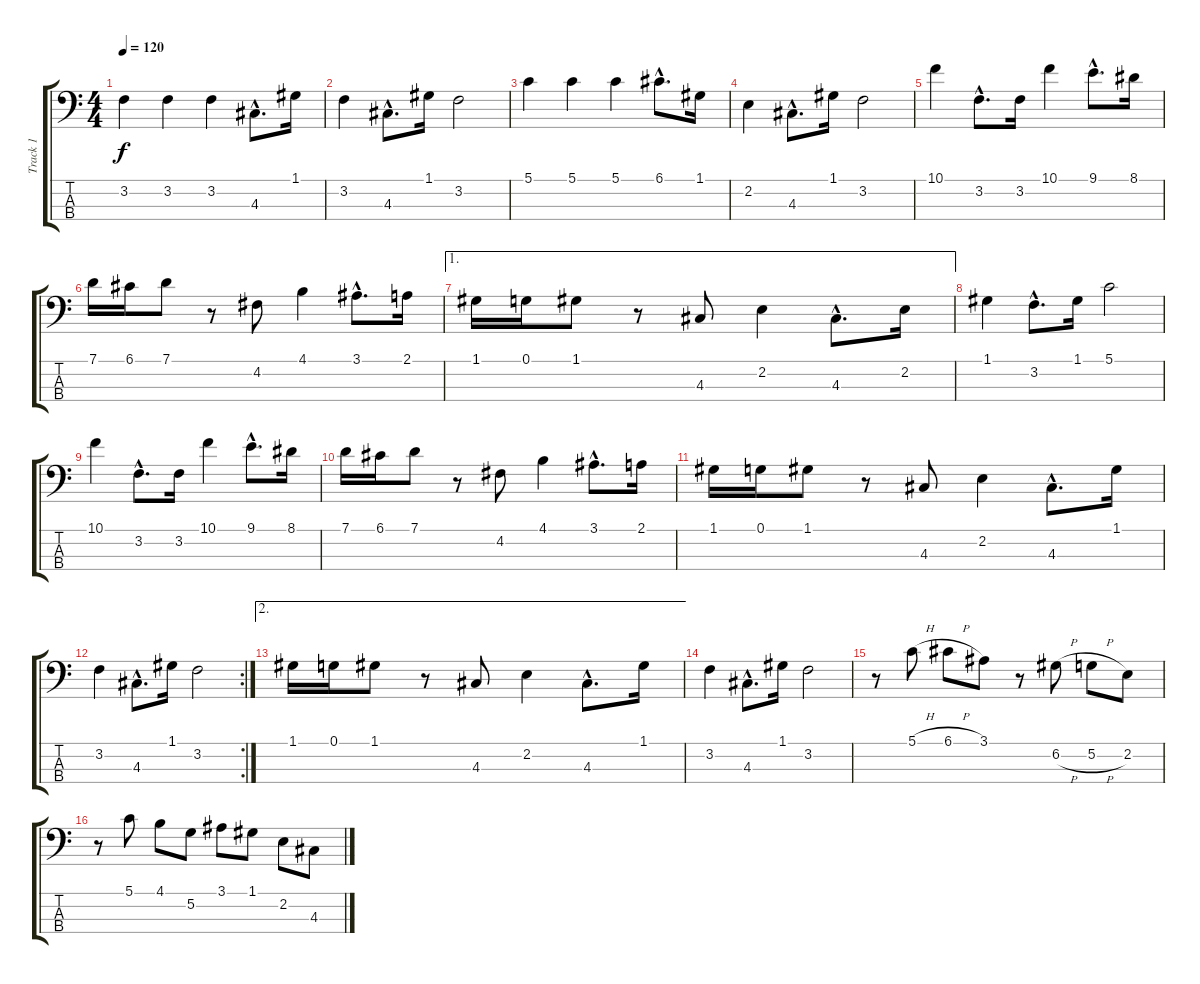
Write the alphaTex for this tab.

\track ("Track 1" "Track 1") {instrument electricbassfinger}
\staff {score tabs}
\tuning (G2 D2 A1 E1) {hide}
\ts (4 4)
\tempo 120
\clef f4
\ks c
3.2.4{dy f instrument electricbassfinger} 3.2.4 3.2.4 4.3{hac}.8{d} 1.1.16 |
3.2.4 4.3{hac}.8{d} 1.1.16 3.2.2 |
5.1.4 5.1.4 5.1.4 6.1{hac}.8{d} 1.1.16 |
2.2.4 4.3{hac}.8{d} 1.1.16 3.2.2 |
10.1.4 3.2{hac}.8{d} 3.2.16 10.1.4 9.1{hac}.8{d} 8.1.16 |
7.1.16 6.1.16 7.1.8 r.8 4.2.8 4.1.4 3.1{hac}.8{d} 2.1.16 |
\ae 1
1.1.16 0.1.16 1.1.8 r.8 4.3.8 2.2.4 4.3{hac}.8{d} 2.2.16 |
1.1.4 3.2{hac}.8{d} 1.1.16 5.1.2 |
10.1.4 3.2{hac}.8{d} 3.2.16 10.1.4 9.1{hac}.8{d} 8.1.16 |
7.1.16 6.1.16 7.1.8 r.8 4.2.8 4.1.4 3.1{hac}.8{d} 2.1.16 |
1.1.16 0.1.16 1.1.8 r.8 4.3.8 2.2.4 4.3{hac}.8{d} 1.1.16 |
\rc 2
3.2.4 4.3{hac}.8{d} 1.1.16 3.2.2 |
\ae 2
1.1.16 0.1.16 1.1.8 r.8 4.3.8 2.2.4 4.3{hac}.8{d} 1.1.16 |
3.2.4 4.3{hac}.8{d} 1.1.16 3.2.2 |
r.8 5.1{h}.8 6.1{h}.8 3.1.8 r.8 6.2{h}.8 5.2{h}.8 2.2.8 |
r.8 5.1.8 4.1.8 5.2.8 3.1.8 1.1.8 2.2.8 4.3.8
